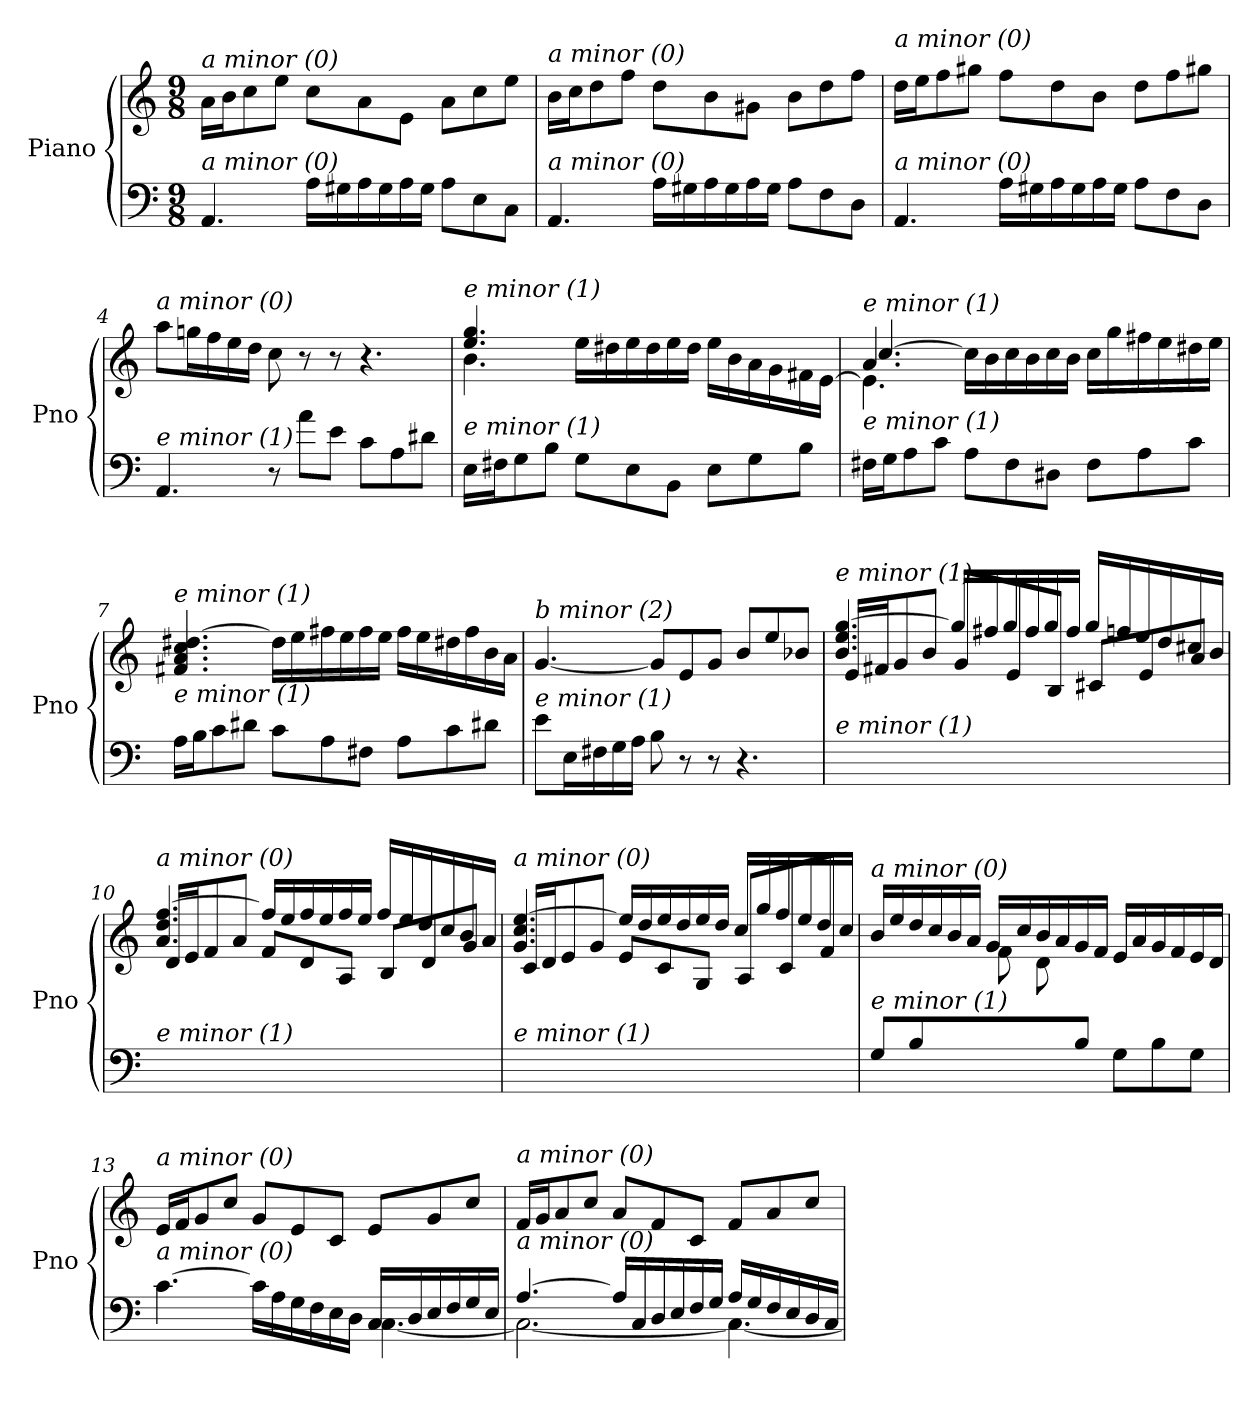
**kern	**kern
*part1	*part1
*staff2	*staff1
*I"Piano	*
*I'Pno	*
*clefF4	*clefG2
*k[]	*k[]
*M9/8	*M9/8
=1	=1
!	!LO:TX:i:t=a minor (0)
!LO:TX:i:t=a minor (0)	!
4.AA/	16a\LL
.	16b\J
.	8cc\
.	8ee\J
16A\LL	8cc\L
16G#X\	.
16A\	8a\
16G#\	.
16A\	8e\J
16G#\JJ	.
8A\L	8a\L
8E\	8cc\
8C\J	8ee\J
=2	=2
!	!LO:TX:i:t=a minor (0)
!LO:TX:i:t=a minor (0)	!
4.AA/	16b\LL
.	16cc\J
.	8dd\
.	8ff\J
16A\LL	8dd\L
16G#X\	.
16A\	8b\
16G#\	.
16A\	8g#X\J
16G#\JJ	.
8A\L	8b\L
8F\	8dd\
8D\J	8ff\J
=3	=3
!	!LO:TX:i:t=a minor (0)
!LO:TX:i:t=a minor (0)	!
4.AA/	16dd\LL
.	16ee\J
.	8ff\
.	8gg#X\J
16A\LL	8ff\L
16G#X\	.
16A\	8dd\
16G#\	.
16A\	8b\J
16G#\JJ	.
8A\L	8dd\L
8F\	8ff\
8D\J	8gg#X\J
!!LO:LB:g=z
=4	=4
!	!LO:TX:i:t=a minor (0)
!LO:TX:i:t=e minor (1)	!
4.AA/	8aa\L
.	16ggn\L
.	16ff\
.	16ee\
.	16dd\JJ
8r	8cc\
8a\L	8r
8e\J	8r
8c\L	4.r
8A\	.
8d#X\J	.
=5	=5
*^	*^
!	!	!LO:TX:i:t=e minor (1)	!
!LO:TX:i:t=e minor (1)	!	!	!
4.ryy	16E\LL	4.ee/ 4.gg/	4.b\
.	16F#X\J	.	.
.	8G\	.	.
.	8B\J	.	.
2.ryy	8G\L	16ee\LL	2.ryy
.	.	16dd#X\	.
.	8E\	16ee\	.
.	.	16dd#\	.
.	8BB\J	16ee\	.
.	.	16dd#\JJ	.
.	8E\L	16ee\LL	.
.	.	16b\	.
.	8G\	16a\	.
.	.	16g\	.
.	8B\J	16f#X\	.
.	.	[16e\JJ	.
=6	=6	=6	=6
*	*^	*	*^
!	!	!	!LO:TX:i:t=e minor (1)	!	!
!LO:TX:i:t=e minor (1)	!	!	!	!	!
4.ryy	2.ryy	16F#X\LL	4.e\]	4.a/	[4.cc/
.	.	16G\J	.	.	.
.	.	8A\	.	.	.
.	.	8c\J	.	.	.
2.ryy	.	8A\L	4.ryy	2.ryy	16cc\LL]
.	.	.	.	.	16b\
.	.	8F#\	.	.	16cc\
.	.	.	.	.	16b\
.	.	8D#X\J	.	.	16cc\
.	.	.	.	.	16b\JJ
.	4.ryy	8F#\L	16cc\LL	.	4.ryy
.	.	.	16gg\	.	.
.	.	8A\	16ff#X\	.	.
.	.	.	16ee\	.	.
.	.	8c\J	16dd#X\	.	.
.	.	.	16ee\JJ	.	.
*v	*v	*v	*	*	*
*	*v	*v	*v
!!LO:LB:g=z
=7	=7
!	!LO:TX:i:t=e minor (1)
!LO:TX:i:t=e minor (1)	!
16A\LL	4.f#X/ 4.a/ 4.cc/ [4.dd#X/
16B\J	.
8c\	.
8d#X\J	.
8c\L	16dd#\LL]
.	16ee\
8A\	16ff#X\
.	16ee\
8F#X\J	16ff#\
.	16ee\JJ
8A\L	16ff#\LL
.	16ee\
8c\	16dd#X\
.	16ff#\
8d#X\J	16b\
.	16a\JJ
=8	=8
!	!LO:TX:i:t=b minor (2)
!LO:TX:i:t=e minor (1)	!
8e\L	[4.g/
16E\L	.
16F#X\	.
16G\	.
16A\JJ	.
8B\	8g/L]
8r	8e/
8r	8g/J
4.r	8b/L
.	8ee/
.	8b-Xi/J
=9	=9
*	*^
!	!LO:TX:i:t=e minor (1)	!
!LO:TX:i:t=e minor (1)	!	!
1ryy	4.b/ 4.ee/ [4.gg/	16e/LL
.	.	16f#X/J
.	.	8g/
.	.	8b/J
.	16gg/LL]	8g/L
.	16ff#X/	.
.	16gg/	8e/
.	16ff#/	.
.	16gg/	8B/J
.	16ff#/JJ	.
.	16gg/LL	8c#X/L
.	16ffn/	.
.	16ee/	8e/
.	16dd/	.
8ryy	16cc#X/	8a/J
.	16b/JJ	.
!!LO:LB:g=z	!!
=10	=10	=10
!	!LO:TX:i:t=a minor (0)	!
!LO:TX:i:t=e minor (1)	!	!
1ryy	4.a/ 4.dd/ [4.ff/	16d/LL
.	.	16e/J
.	.	8f/
.	.	8a/J
.	16ff/LL]	8f/L
.	16ee/	.
.	16ff/	8d/
.	16ee/	.
.	16ff/	8A/J
.	16ee/JJ	.
.	16ff/LL	8B/L
.	16ee/	.
.	16dd/	8d/
.	16cc/	.
8ryy	16b/	8g/J
.	16a/JJ	.
=11	=11	=11
!	!LO:TX:i:t=a minor (0)	!
!LO:TX:i:t=e minor (1)	!	!
1ryy	4.g/ 4.cc/ [4.ee/	16c/LL
.	.	16d/J
.	.	8e/
.	.	8g/J
.	16ee/LL]	8e/L
.	16dd/	.
.	16ee/	8c/
.	16dd/	.
.	16ee/	8G/J
.	16dd/JJ	.
.	16cc/LL	8A/L
.	16gg/	.
.	16ff/	8c/
.	16ee/	.
8ryy	16dd/	8f/J
.	16cc/JJ	.
=12	=12	=12
!	!LO:TX:i:t=a minor (0)	!
!LO:TX:i:t=e minor (1)	!	!
8G/L	16b/LL	4ryy
.	16ee/	.
8B/	16dd/	.
.	16cc/	.
4.ryy	16b/	8d\J
.	16a/JJ	.
.	16g/LL	8f\L
.	16cc/	.
.	16b/	8d\
.	16a/	.
8B/J	16g/	2ryy
.	16f/JJ	.
8G\L	16e/LL	.
.	16a/	.
8B\	16g/	.
.	16f/	.
8G\J	16e/	.
.	16d/JJ	.
!!LO:LB:g=z	!!
=13	=13	=13
*^	*	*
!	!	!LO:TX:i:t=a minor (0)	!
!LO:TX:i:t=a minor (0)	!	!	!
[4.c\	2.ryy	16e/LL	2.ryy
.	.	16f/J	.
.	.	8g/	.
.	.	8cc/J	.
16c\LL]	.	8g/L	.
16A\	.	.	.
16G\	.	8e/	.
16F\	.	.	.
16E\	.	8c/J	.
16D\JJ	.	.	.
16C/LL	[4.C\	8e/L	4.ryy
16D/	.	.	.
16E/	.	8g/	.
16F/	.	.	.
16G/	.	8cc/J	.
16E/JJ	.	.	.
*	*	*v	*v
=14	=14	=14
!	!	!LO:TX:i:t=a minor (0)
!LO:TX:i:t=a minor (0)	!	!
[4.A/	2.C\_	16f/LL
.	.	16g/J
.	.	8a/
.	.	8cc/J
16A/LL]	.	8a/L
16C/	.	.
16D/	.	8f/
16E/	.	.
16F/	.	8c/J
16G/JJ	.	.
16A/LL	4.C\_	8f/L
16G/	.	.
16F/	.	8a/
16E/	.	.
16D/	.	8cc/J
16C/JJ	.	.
*v	*v	*
=	=
*-	*-
